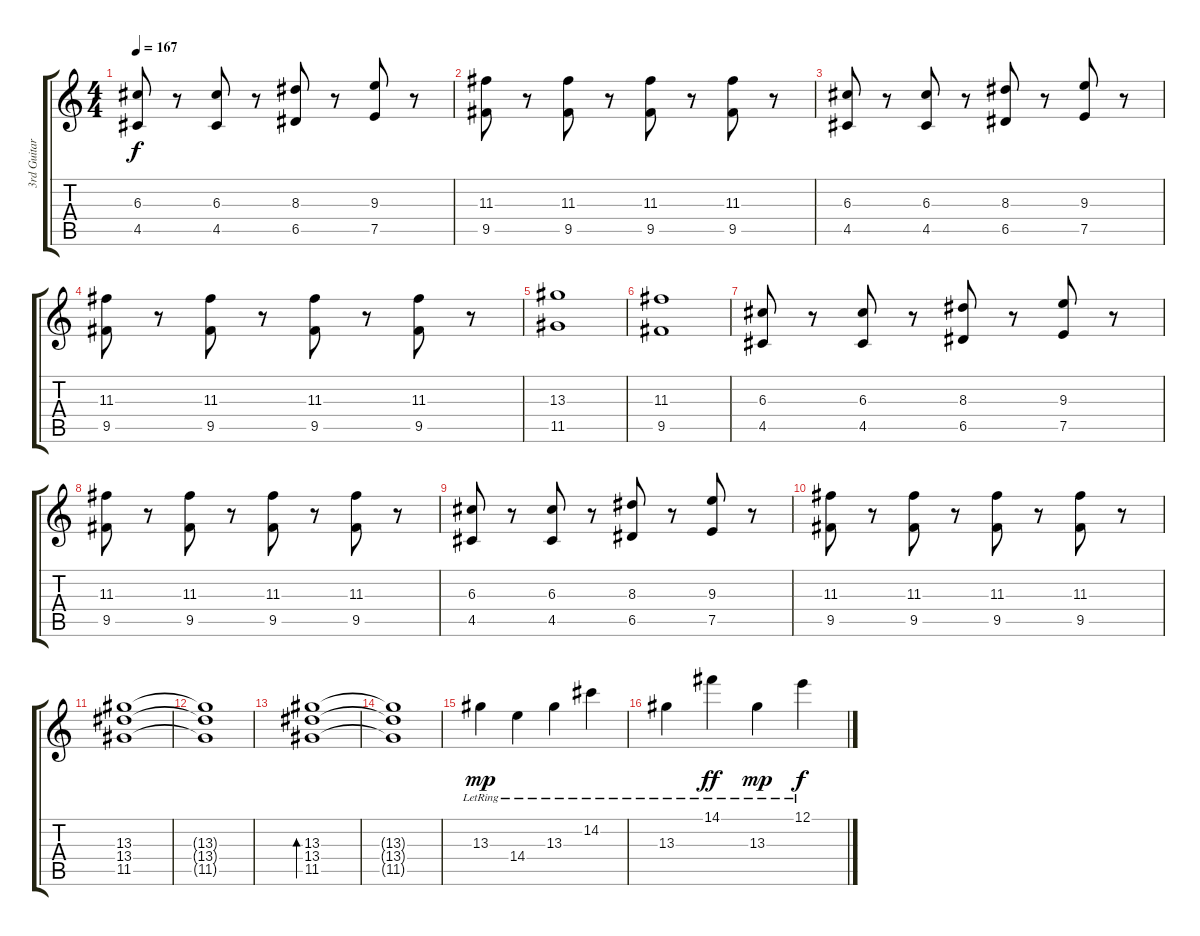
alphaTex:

\track ("3rd Guitar" "3rd Guitar") {instrument electricguitarjazz}
\staff {score tabs}
\tuning (E4 B3 G3 D3 A2 E2) {hide}
\ts (4 4)
\tempo 167
\clef g2
\ks c
(6.3 4.5).8{dy f volume 10 instrument distortionguitar} r.8 (6.3 4.5).8 r.8 (8.3 6.5).8 r.8 (9.3 7.5).8 r.8 |
(11.3 9.5).8 r.8 (11.3 9.5).8 r.8 (11.3 9.5).8 r.8 (11.3 9.5).8 r.8 |
(6.3 4.5).8{volume 10 instrument distortionguitar} r.8 (6.3 4.5).8 r.8 (8.3 6.5).8 r.8 (9.3 7.5).8 r.8 |
(11.3 9.5).8 r.8 (11.3 9.5).8 r.8 (11.3 9.5).8 r.8 (11.3 9.5).8 r.8 |
(13.3 11.5).1{volume 0} |
(11.3 9.5).1{volume 0} |
(6.3 4.5).8{volume 10 instrument distortionguitar} r.8 (6.3 4.5).8 r.8 (8.3 6.5).8 r.8 (9.3 7.5).8 r.8 |
(11.3 9.5).8 r.8 (11.3 9.5).8 r.8 (11.3 9.5).8 r.8 (11.3 9.5).8 r.8 |
(6.3 4.5).8{volume 10 instrument distortionguitar} r.8 (6.3 4.5).8 r.8 (8.3 6.5).8 r.8 (9.3 7.5).8 r.8 |
(11.3 9.5).8 r.8 (11.3 9.5).8 r.8 (11.3 9.5).8 r.8 (11.3 9.5).8 r.8 |
(13.3 13.4 11.5).1{volume 0} |
(13.3{t} 13.4{t} 11.5{t}).1 |
(13.3 13.4 11.5).1{bd 480 volume 9 instrument electricguitarjazz} |
(13.3{t} 13.4{t} 11.5{t}).1 |
13.3{lr}.4{dy mp volume 12} 14.4{lr}.4 13.3{lr}.4 14.2{lr}.4 |
13.3{lr}.4 14.1{lr}.4{dy ff} 13.3{lr}.4{dy mp} 12.1{lr}.4{dy f}
